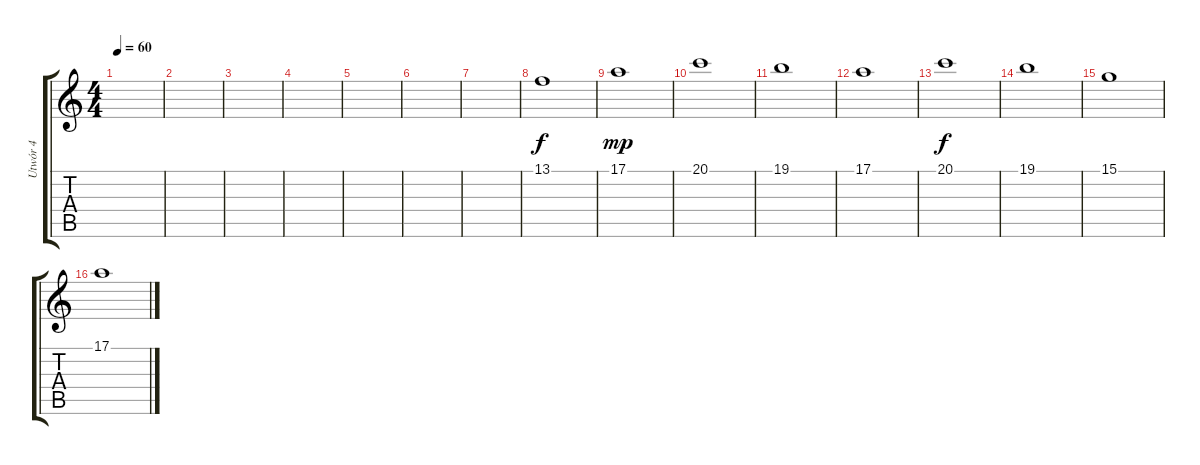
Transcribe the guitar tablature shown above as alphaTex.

\track ("Utwór 4" "Utwór 4") {instrument stringensemble2}
\staff {score tabs}
\tuning (E4 B3 G3 D3 A2 E2) {hide}
\ts (4 4)
\tempo 60
\clef g2
\ks c
|
|
|
|
|
|
|
13.1.1 |
17.1.1{dy mp} |
20.1.1 |
19.1.1 |
17.1.1 |
20.1.1{dy f} |
19.1.1 |
15.1.1 |
17.1.1
